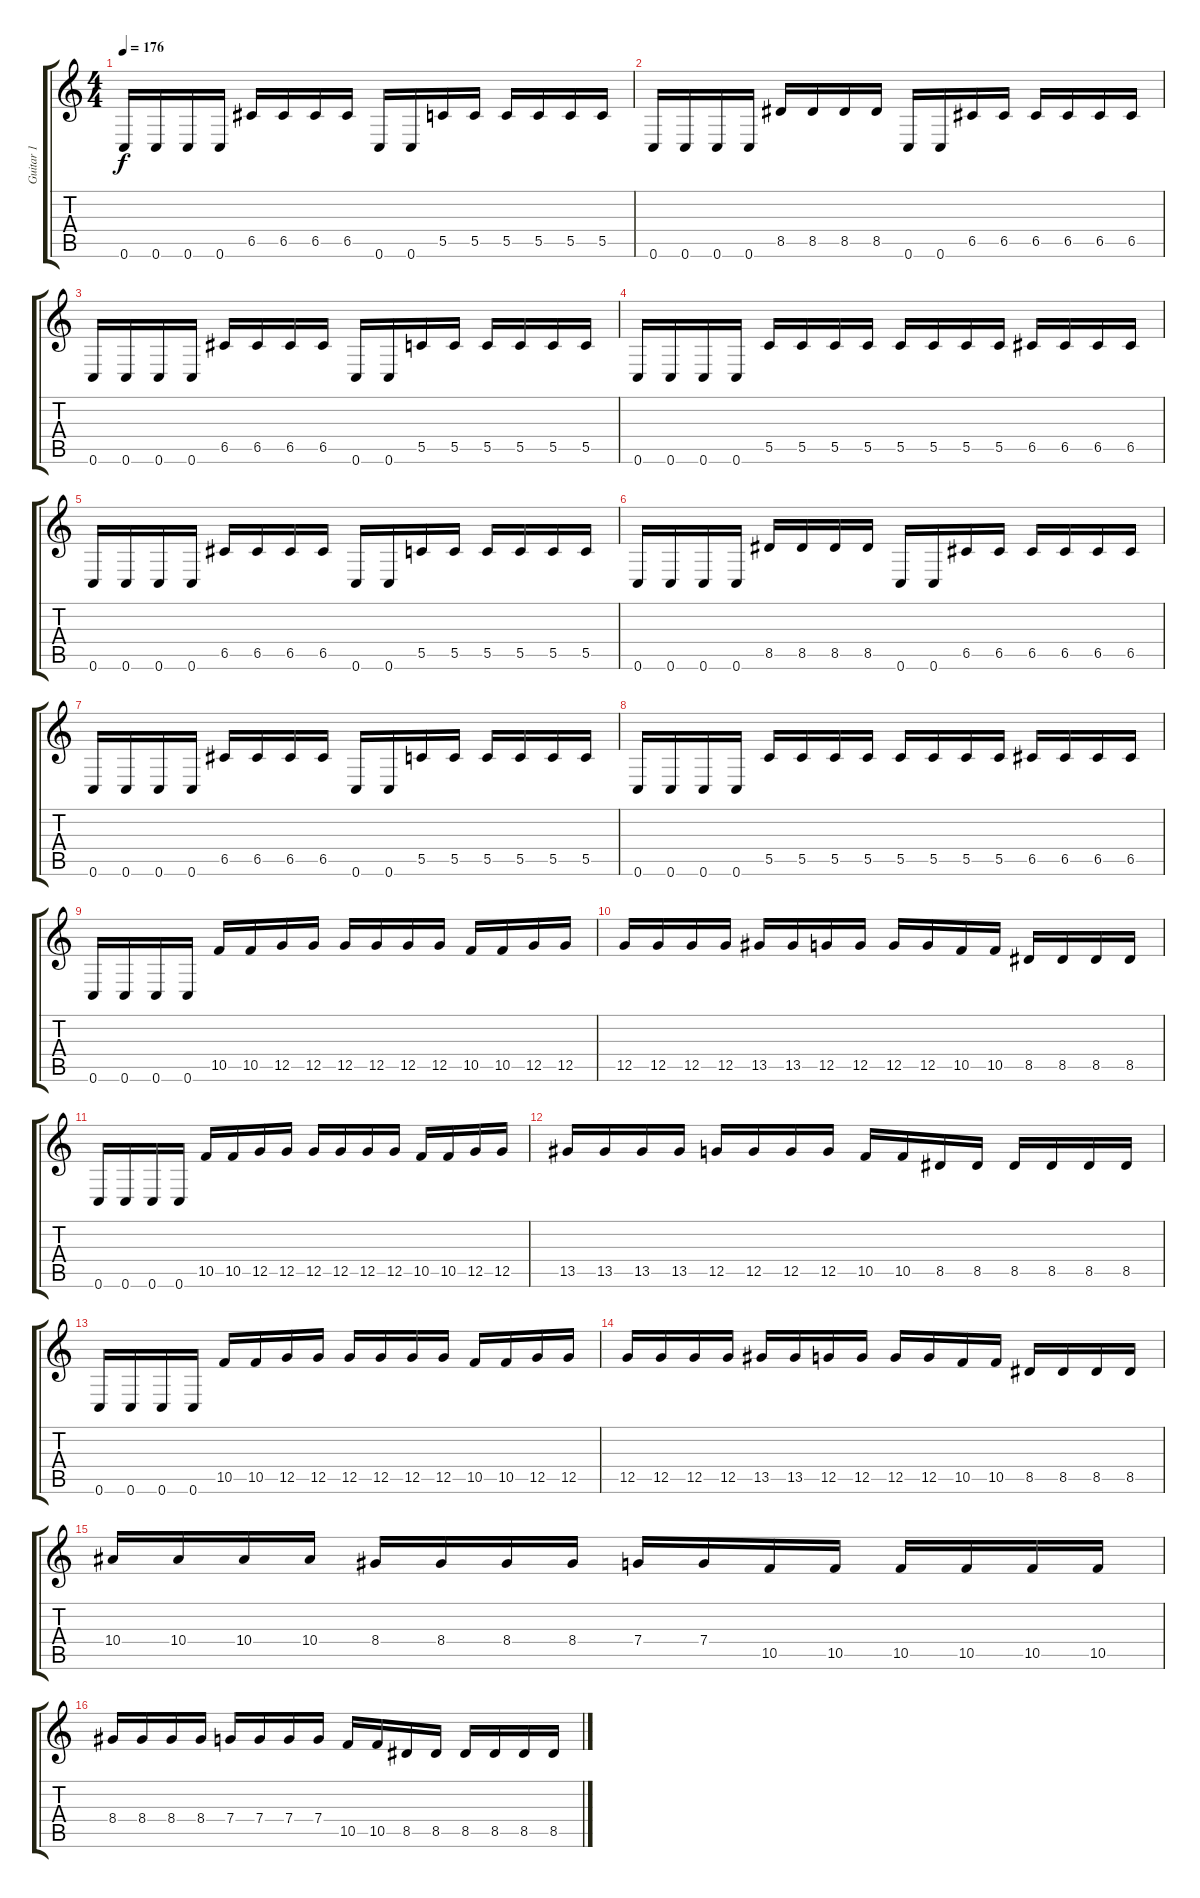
\track ("Guitar 1" "Guitar 1") {instrument distortionguitar}
\staff {score tabs}
\tuning (D4 A3 F3 C3 G2 C2) {hide}
\ts (4 4)
\tempo 176
\clef g2
\ks c
0.6.16{dy f} 0.6.16 0.6.16 0.6.16 6.5.16 6.5.16 6.5.16 6.5.16 0.6.16 0.6.16 5.5.16 5.5.16 5.5.16 5.5.16 5.5.16 5.5.16 |
0.6.16 0.6.16 0.6.16 0.6.16 8.5.16 8.5.16 8.5.16 8.5.16 0.6.16 0.6.16 6.5.16 6.5.16 6.5.16 6.5.16 6.5.16 6.5.16 |
0.6.16 0.6.16 0.6.16 0.6.16 6.5.16 6.5.16 6.5.16 6.5.16 0.6.16 0.6.16 5.5.16 5.5.16 5.5.16 5.5.16 5.5.16 5.5.16 |
0.6.16 0.6.16 0.6.16 0.6.16 5.5.16 5.5.16 5.5.16 5.5.16 5.5.16 5.5.16 5.5.16 5.5.16 6.5.16 6.5.16 6.5.16 6.5.16 |
0.6.16 0.6.16 0.6.16 0.6.16 6.5.16 6.5.16 6.5.16 6.5.16 0.6.16 0.6.16 5.5.16 5.5.16 5.5.16 5.5.16 5.5.16 5.5.16 |
0.6.16 0.6.16 0.6.16 0.6.16 8.5.16 8.5.16 8.5.16 8.5.16 0.6.16 0.6.16 6.5.16 6.5.16 6.5.16 6.5.16 6.5.16 6.5.16 |
0.6.16 0.6.16 0.6.16 0.6.16 6.5.16 6.5.16 6.5.16 6.5.16 0.6.16 0.6.16 5.5.16 5.5.16 5.5.16 5.5.16 5.5.16 5.5.16 |
0.6.16 0.6.16 0.6.16 0.6.16 5.5.16 5.5.16 5.5.16 5.5.16 5.5.16 5.5.16 5.5.16 5.5.16 6.5.16 6.5.16 6.5.16 6.5.16 |
0.6.16 0.6.16 0.6.16 0.6.16 10.5.16 10.5.16 12.5.16 12.5.16 12.5.16 12.5.16 12.5.16 12.5.16 10.5.16 10.5.16 12.5.16 12.5.16 |
12.5.16 12.5.16 12.5.16 12.5.16 13.5.16 13.5.16 12.5.16 12.5.16 12.5.16 12.5.16 10.5.16 10.5.16 8.5.16 8.5.16 8.5.16 8.5.16 |
0.6.16 0.6.16 0.6.16 0.6.16 10.5.16 10.5.16 12.5.16 12.5.16 12.5.16 12.5.16 12.5.16 12.5.16 10.5.16 10.5.16 12.5.16 12.5.16 |
13.5.16 13.5.16 13.5.16 13.5.16 12.5.16 12.5.16 12.5.16 12.5.16 10.5.16 10.5.16 8.5.16 8.5.16 8.5.16 8.5.16 8.5.16 8.5.16 |
0.6.16 0.6.16 0.6.16 0.6.16 10.5.16 10.5.16 12.5.16 12.5.16 12.5.16 12.5.16 12.5.16 12.5.16 10.5.16 10.5.16 12.5.16 12.5.16 |
12.5.16 12.5.16 12.5.16 12.5.16 13.5.16 13.5.16 12.5.16 12.5.16 12.5.16 12.5.16 10.5.16 10.5.16 8.5.16 8.5.16 8.5.16 8.5.16 |
10.4.16 10.4.16 10.4.16 10.4.16 8.4.16 8.4.16 8.4.16 8.4.16 7.4.16 7.4.16 10.5.16 10.5.16 10.5.16 10.5.16 10.5.16 10.5.16 |
8.4.16 8.4.16 8.4.16 8.4.16 7.4.16 7.4.16 7.4.16 7.4.16 10.5.16 10.5.16 8.5.16 8.5.16 8.5.16 8.5.16 8.5.16 8.5.16
